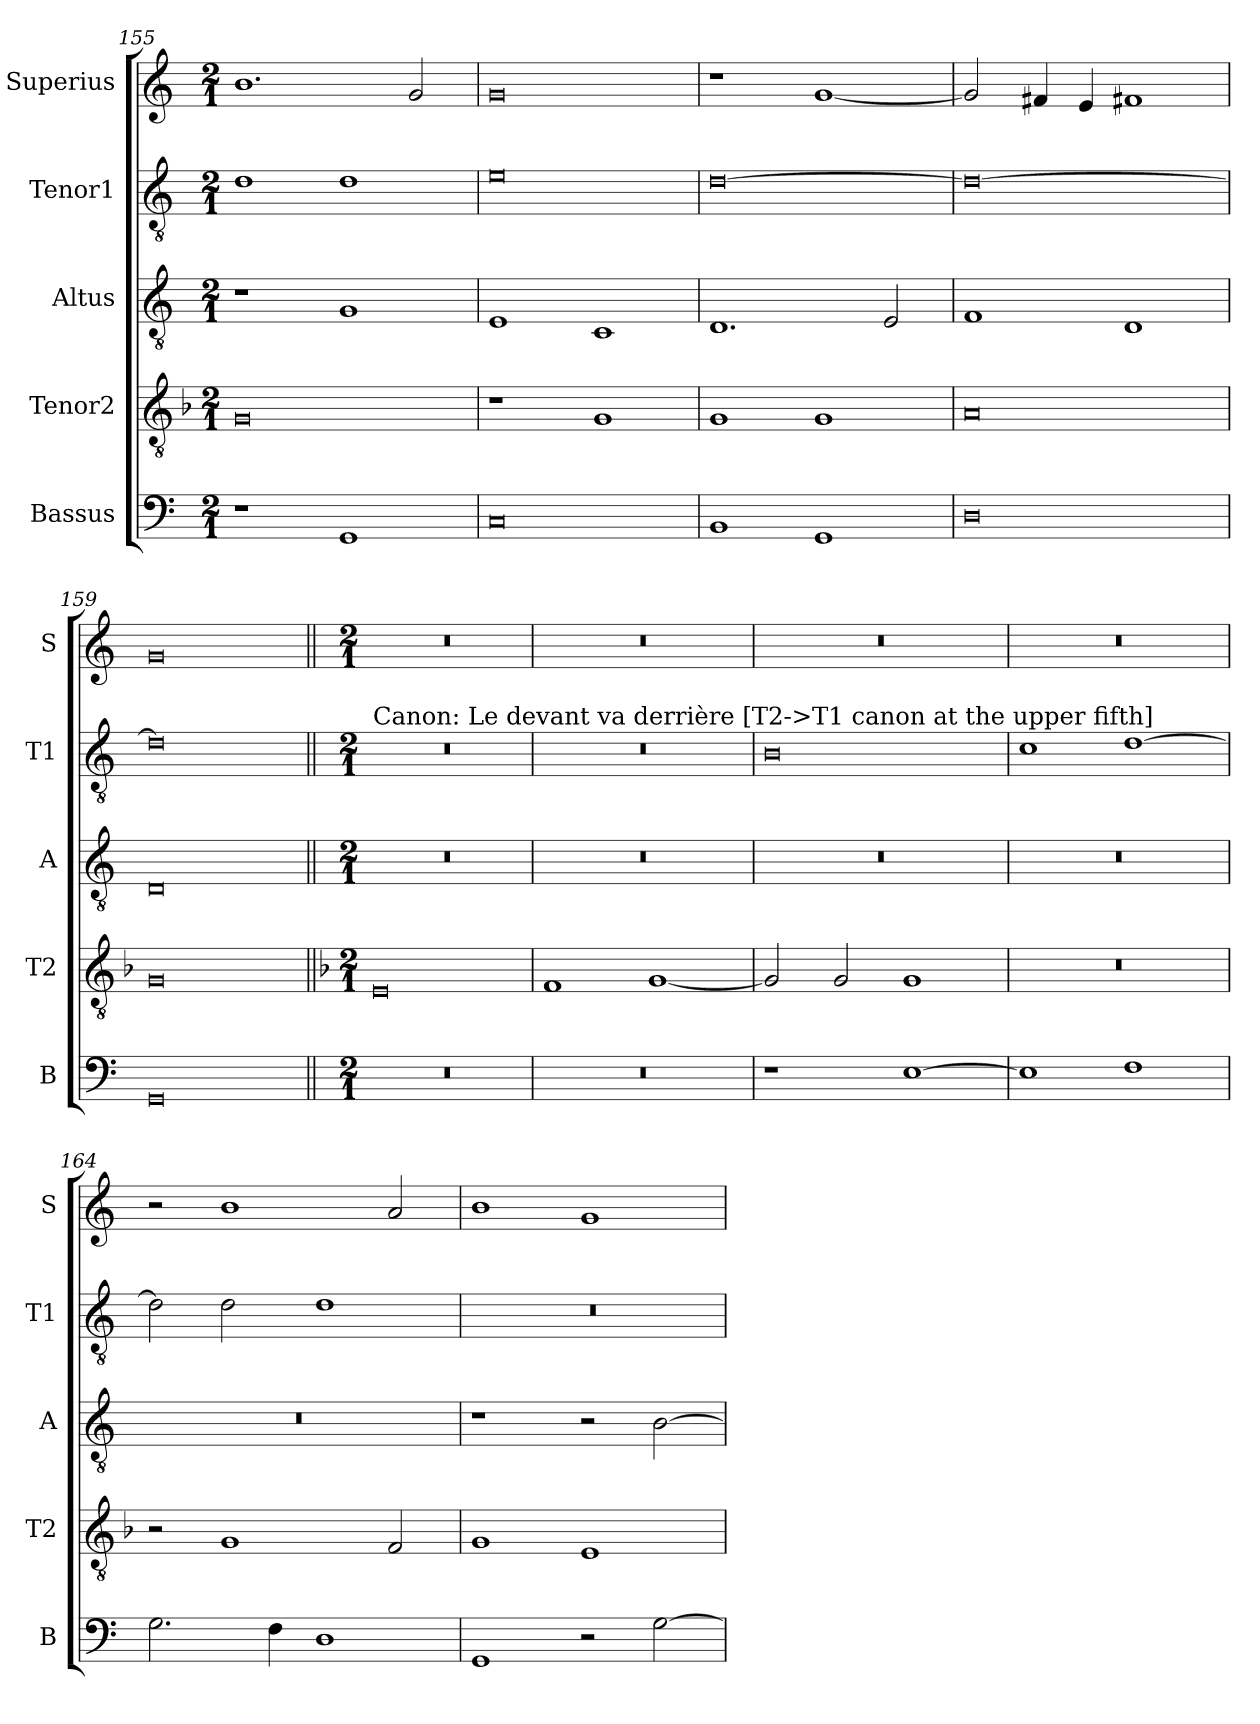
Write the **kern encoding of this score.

**kern	**kern	**kern	**kern	**kern
*part5	*part4	*part3	*part2	*part1
*staff5	*staff4	*staff3	*staff2	*staff1
*I"Bassus	*I"Tenor2	*I"Altus	*I"Tenor1	*I"Superius
*I'B	*I'T2	*I'A	*I'T1	*I'S
*clefF4	*clefGv2	*clefGv2	*clefGv2	*clefG2
*k[]	*k[b-]	*k[]	*k[]	*k[]
*M2/1	*M2/1	*M2/1	*M2/1	*M2/1
=155	=155	=155	=155	=155
1r	0G	1r	1d	1.b
1GG	.	1G	1d	.
.	.	.	.	2g/
=156	=156	=156	=156	=156
0C	1r	1E	0e	0g
.	1G	1C	.	.
=157	=157	=157	=157	=157
1BB	1G	1.D	[0d	1r
1GG	1G	.	.	[1g
.	.	2E/	.	.
=158	=158	=158	=158	=158
0D	0A	1F	0d_	2g/]
.	.	.	.	4f#X/
.	.	.	.	4e/
.	.	1D	.	1f#X
=159	=159	=159	=159	=159
0GG	0G	0D	0d]	0g
!!LO:LB:g=z
=160||	=160||	=160||	=160||	=160||
*k[]	*k[b-]	*k[]	*k[]	*k[]
*M2/1	*M2/1	*M2/1	*M2/1	*M2/1
!	!	!	!LO:TX:a:t=Canon&colon; Le devant va derrière [T2->T1 canon at the upper fifth]	!
0r	0E	0r	0r	0r
=161	=161	=161	=161	=161
0r	1F	0r	0r	0r
.	[1G	.	.	.
=162	=162	=162	=162	=162
1r	2G/]	0r	0B	0r
.	2G/	.	.	.
[1E	1G	.	.	.
=163	=163	=163	=163	=163
1E]	0r	0r	1c	0r
1F	.	.	[1d	.
=164	=164	=164	=164	=164
2.G\	2r	0r	2d\]	2r
.	1G	.	2d\	1b
4F\	.	.	.	.
1D	.	.	1d	.
.	2F/	.	.	2a/
=165	=165	=165	=165	=165
1GG	1G	1r	0r	1b
2r	1E	2r	.	1g
[2G\	.	[2B\	.	.
=	=	=	=	=
*-	*-	*-	*-	*-
